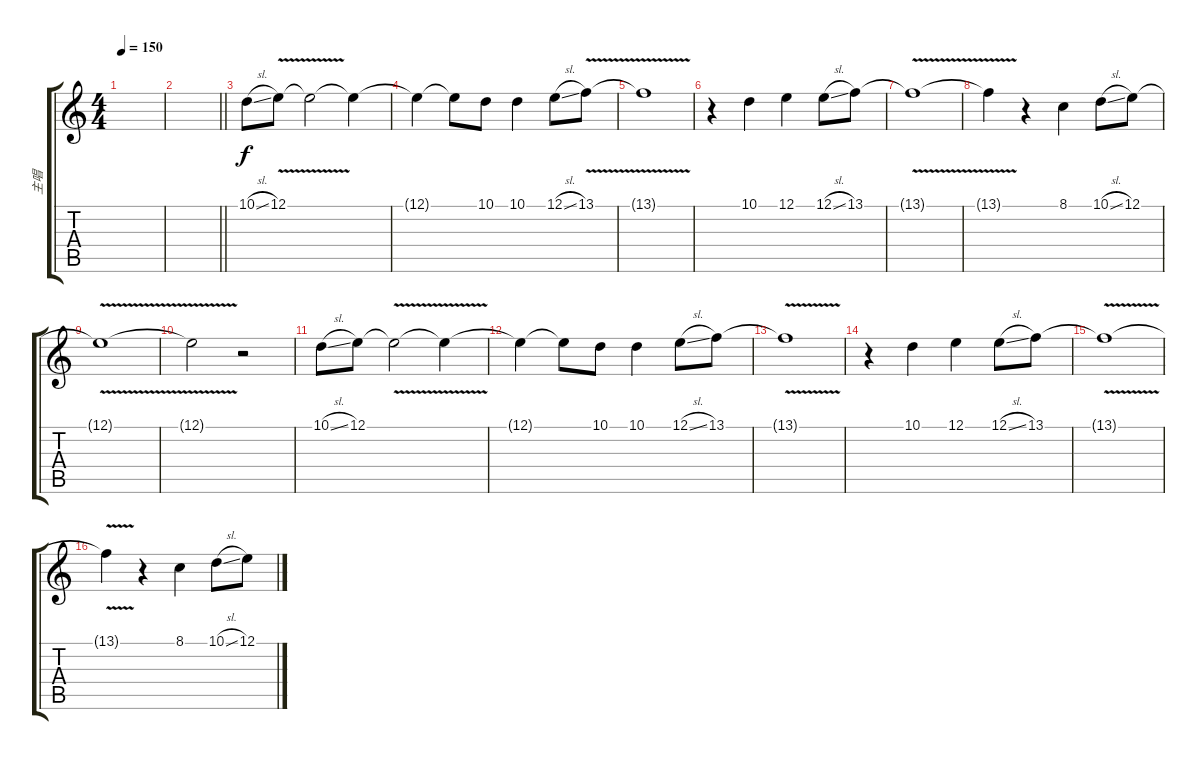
\track ("主唱" "主唱") {instrument pad1newage}
\staff {score tabs}
\tuning (E4 B3 G3 D3 A2 E2) {hide}
\ts (4 4)
\tempo 150
\clef g2
\ks c
|
\barLineRight lightlight
|
10.1{sl}.8{instrument cello} 12.1{v}.8 12.1{t}.2 12.1{t}.4 |
12.1{t}.4 12.1{t}.8 10.1.8 10.1.4 12.1{sl}.8 13.1{v}.8 |
13.1{t}.1 |
r.4 10.1.4 12.1.4 12.1{sl}.8 13.1.8 |
13.1{v t}.1 |
13.1{t}.4 r.4 8.1.4 10.1{sl}.8 12.1.8 |
12.1{v t}.1 |
12.1{t}.2 r.2 |
10.1{sl}.8 12.1.8 12.1{v t}.2 12.1{t}.4 |
12.1{t}.4 12.1{t}.8 10.1.8 10.1.4 12.1{sl}.8 13.1.8 |
13.1{v t}.1 |
r.4 10.1.4 12.1.4 12.1{sl}.8 13.1.8 |
13.1{v t}.1 |
13.1{t}.4 r.4 8.1.4 10.1{sl}.8 12.1.8
